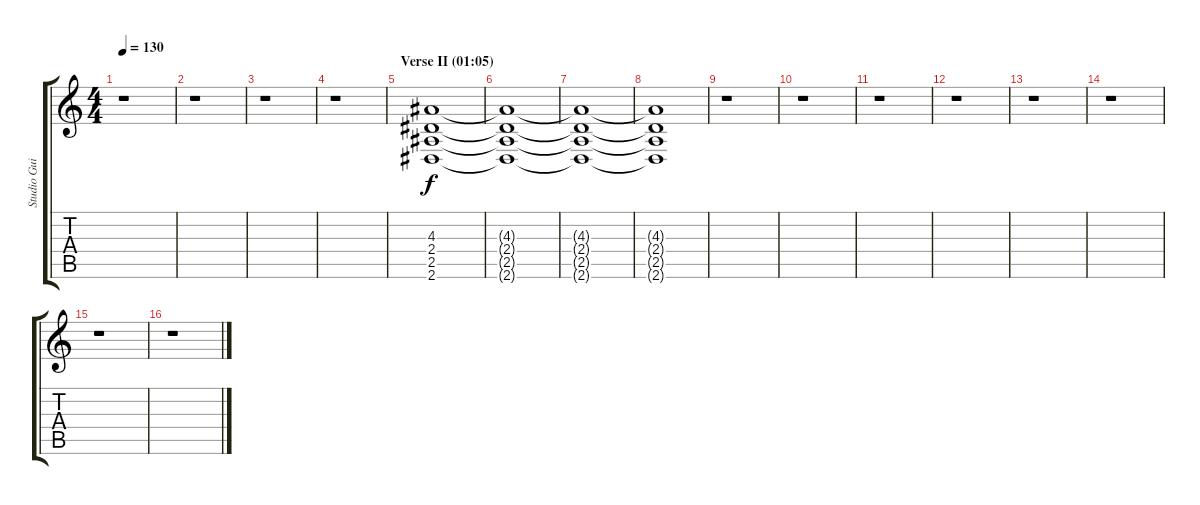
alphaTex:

\track ("Studio Guitar" "Studio Gui") {instrument distortionguitar}
\staff {score tabs}
\tuning (Eb4 Bb3 Gb3 Db3 Ab2 Db2) {hide}
\ts (4 4)
\tempo 130
\clef g2
\ks c
r.1{dy f} |
r.1 |
r.1 |
r.1 |
\section ("" "Verse II (01:05)")
(4.3 2.4 2.5 2.6).1 |
(4.3{t} 2.4{t} 2.5{t} 2.6{t}).1 |
(4.3{t} 2.4{t} 2.5{t} 2.6{t}).1 |
(4.3{t} 2.4{t} 2.5{t} 2.6{t}).1{volume 3} |
r.1 |
r.1 |
r.1 |
r.1 |
r.1 |
r.1 |
r.1 |
r.1
